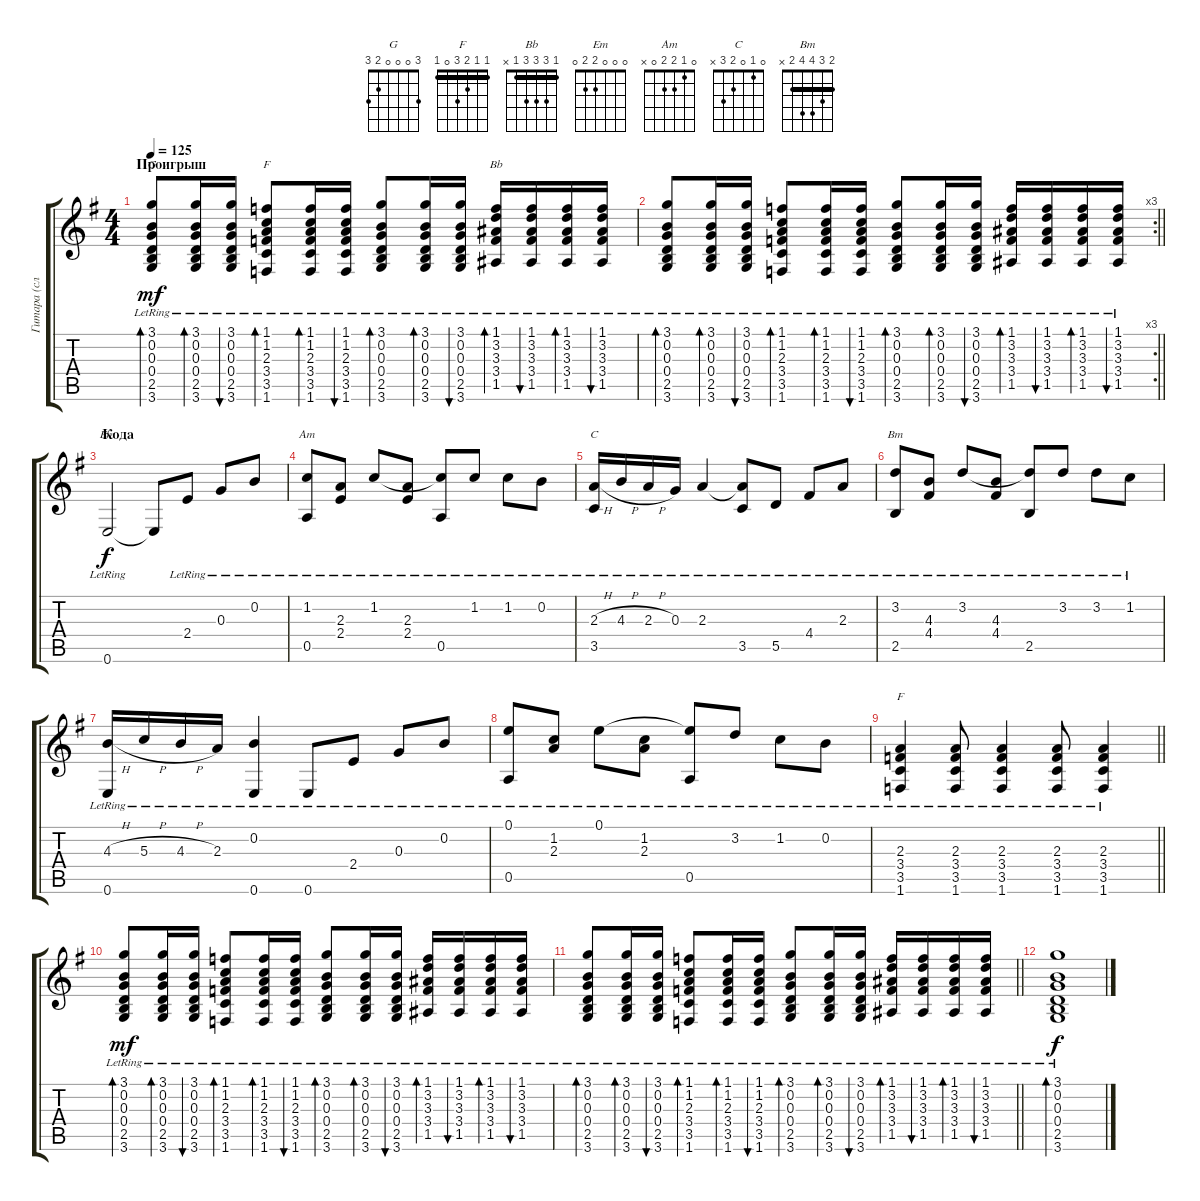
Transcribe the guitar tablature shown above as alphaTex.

\track ("Гитара (сложная)" "Гитара (сл") {solo instrument acousticguitarnylon}
\staff {score tabs}
\tuning (E4 B3 G3 D3 A2 E2) {hide}
\chord ("G" 3 0 0 0 2 3)
\chord ("F" 1 1 2 3 3 1) {barre 1}
\chord ("Bb" 1 3 3 3 1 x) {barre 1}
\chord ("Em" 0 0 0 2 2 0)
\chord ("Am" 0 1 2 2 0 x)
\chord ("C" 0 1 0 2 3 x)
\chord ("Bm" 2 3 4 4 2 x) {barre 2}
\chord ("F" 1 1 2 3 0 1) {barre 1}
\ts (4 4)
\section ("" "Проигрыш")
\tempo 125
\clef g2
\ks g
(3.1{lr} 0.2{lr} 0.3{lr} 0.4{lr} 2.5{lr} 3.6{lr}).8{bd 60 ch "G" dy mf} (3.1{lr} 0.2{lr} 0.3{lr} 0.4{lr} 2.5{lr} 3.6{lr}).16{bd 60} (3.1{lr} 0.2{lr} 0.3{lr} 0.4{lr} 2.5{lr} 3.6{lr}).16{bu 60} (1.1{lr} 1.2{lr} 2.3{lr} 3.4{lr} 3.5{lr} 1.6{lr}).8{bd 60 ch "F"} (1.1{lr} 1.2{lr} 2.3{lr} 3.4{lr} 3.5{lr} 1.6{lr}).16{bd 60} (1.1{lr} 1.2{lr} 2.3{lr} 3.4{lr} 3.5{lr} 1.6{lr}).16{bu 60} (3.1{lr} 0.2{lr} 0.3{lr} 0.4{lr} 2.5{lr} 3.6{lr}).8{bd 60} (3.1{lr} 0.2{lr} 0.3{lr} 0.4{lr} 2.5{lr} 3.6{lr}).16{bd 60} (3.1{lr} 0.2{lr} 0.3{lr} 0.4{lr} 2.5{lr} 3.6{lr}).16{bu 60} (1.1{lr} 3.2{lr} 3.3{lr} 3.4{lr} 1.5{lr}).16{bd 60 ch "Bb"} (1.1{lr} 3.2{lr} 3.3{lr} 3.4{lr} 1.5{lr}).16{bu 60} (1.1{lr} 3.2{lr} 3.3{lr} 3.4{lr} 1.5{lr}).16{bd 60} (1.1{lr} 3.2{lr} 3.3{lr} 3.4{lr} 1.5{lr}).16{bu 60} |
\rc 3
\barLineRight lightlight
(3.1{lr} 0.2{lr} 0.3{lr} 0.4{lr} 2.5{lr} 3.6{lr}).8{bd 60} (3.1{lr} 0.2{lr} 0.3{lr} 0.4{lr} 2.5{lr} 3.6{lr}).16{bd 60} (3.1{lr} 0.2{lr} 0.3{lr} 0.4{lr} 2.5{lr} 3.6{lr}).16{bu 60} (1.1{lr} 1.2{lr} 2.3{lr} 3.4{lr} 3.5{lr} 1.6{lr}).8{bd 60} (1.1{lr} 1.2{lr} 2.3{lr} 3.4{lr} 3.5{lr} 1.6{lr}).16{bd 60} (1.1{lr} 1.2{lr} 2.3{lr} 3.4{lr} 3.5{lr} 1.6{lr}).16{bu 60} (3.1{lr} 0.2{lr} 0.3{lr} 0.4{lr} 2.5{lr} 3.6{lr}).8{bd 60} (3.1{lr} 0.2{lr} 0.3{lr} 0.4{lr} 2.5{lr} 3.6{lr}).16{bd 60} (3.1{lr} 0.2{lr} 0.3{lr} 0.4{lr} 2.5{lr} 3.6{lr}).16{bu 60} (1.1{lr} 3.2{lr} 3.3{lr} 3.4{lr} 1.5{lr}).16{bd 60} (1.1{lr} 3.2{lr} 3.3{lr} 3.4{lr} 1.5{lr}).16{bu 60} (1.1{lr} 3.2{lr} 3.3{lr} 3.4{lr} 1.5{lr}).16{bd 60} (1.1{lr} 3.2{lr} 3.3{lr} 3.4{lr} 1.5{lr}).16{bu 60} |
\section ("" "Кода")
0.6{lr}.2{ch "Em" dy f} 0.6{t}.8 2.4{lr}.8 0.3{lr}.8 0.2{lr}.8 |
(1.2{lr} 0.5{lr}).8{ch "Am"} (2.3{lr} 2.4{lr}).8 1.2{lr}.8 (2.3{lr} 2.4{lr}).8 (1.2{t} 0.5{lr}).8 1.2{lr}.8 1.2{lr}.8 0.2{lr}.8 |
(2.3{h lr} 3.5{lr}).16{ch "C"} 4.3{h lr}.16 2.3{h lr}.16 0.3{lr}.16 2.3{lr}.4 (2.3{t} 3.5{lr}).8 5.5{lr}.8 4.4{lr}.8 2.3{lr}.8 |
(3.2{lr} 2.5{lr}).8{ch "Bm"} (4.3{lr} 4.4{lr}).8 3.2{lr}.8 (4.3{lr} 4.4{lr}).8 (3.2{t} 2.5{lr}).8 3.2{lr}.8 3.2{lr}.8 1.2{lr}.8 |
(4.3{h lr} 0.6{lr}).16 5.3{h lr}.16 4.3{h lr}.16 2.3{lr}.16 (0.2{lr} 0.6{lr}).4 0.6{lr}.8 2.4{lr}.8 0.3{lr}.8 0.2{lr}.8 |
(0.1{lr} 0.5{lr}).8 (1.2{lr} 2.3{lr}).8 0.1{lr}.8 (1.2{lr} 2.3{lr}).8 (0.1{t} 0.5{lr}).8 3.2{lr}.8 1.2{lr}.8 0.2{lr}.8 |
\barLineRight lightlight
(2.3{lr} 3.4 3.5 1.6{lr}).4{ch "F"} (2.3{lr} 3.4 3.5 1.6).8 (2.3{lr} 3.4 3.5 1.6).4 (2.3{lr} 3.4 3.5 1.6).8 (2.3{lr} 3.4 3.5 1.6).4 |
\section ("" "")
(3.1{lr} 0.2{lr} 0.3{lr} 0.4{lr} 2.5{lr} 3.6{lr}).8{bd 60 dy mf} (3.1{lr} 0.2{lr} 0.3{lr} 0.4{lr} 2.5{lr} 3.6{lr}).16{bd 60} (3.1{lr} 0.2{lr} 0.3{lr} 0.4{lr} 2.5{lr} 3.6{lr}).16{bu 60} (1.1{lr} 1.2{lr} 2.3{lr} 3.4{lr} 3.5{lr} 1.6{lr}).8{bd 60} (1.1{lr} 1.2{lr} 2.3{lr} 3.4{lr} 3.5{lr} 1.6{lr}).16{bd 60} (1.1{lr} 1.2{lr} 2.3{lr} 3.4{lr} 3.5{lr} 1.6{lr}).16{bu 60} (3.1{lr} 0.2{lr} 0.3{lr} 0.4{lr} 2.5{lr} 3.6{lr}).8{bd 60} (3.1{lr} 0.2{lr} 0.3{lr} 0.4{lr} 2.5{lr} 3.6{lr}).16{bd 60} (3.1{lr} 0.2{lr} 0.3{lr} 0.4{lr} 2.5{lr} 3.6{lr}).16{bu 60} (1.1{lr} 3.2{lr} 3.3{lr} 3.4{lr} 1.5{lr}).16{bd 60} (1.1{lr} 3.2{lr} 3.3{lr} 3.4{lr} 1.5{lr}).16{bu 60} (1.1{lr} 3.2{lr} 3.3{lr} 3.4{lr} 1.5{lr}).16{bd 60} (1.1{lr} 3.2{lr} 3.3{lr} 3.4{lr} 1.5{lr}).16{bu 60} |
\barLineRight lightlight
(3.1{lr} 0.2{lr} 0.3{lr} 0.4{lr} 2.5{lr} 3.6{lr}).8{bd 60} (3.1{lr} 0.2{lr} 0.3{lr} 0.4{lr} 2.5{lr} 3.6{lr}).16{bd 60} (3.1{lr} 0.2{lr} 0.3{lr} 0.4{lr} 2.5{lr} 3.6{lr}).16{bu 60} (1.1{lr} 1.2{lr} 2.3{lr} 3.4{lr} 3.5{lr} 1.6{lr}).8{bd 60} (1.1{lr} 1.2{lr} 2.3{lr} 3.4{lr} 3.5{lr} 1.6{lr}).16{bd 60} (1.1{lr} 1.2{lr} 2.3{lr} 3.4{lr} 3.5{lr} 1.6{lr}).16{bu 60} (3.1{lr} 0.2{lr} 0.3{lr} 0.4{lr} 2.5{lr} 3.6{lr}).8{bd 60} (3.1{lr} 0.2{lr} 0.3{lr} 0.4{lr} 2.5{lr} 3.6{lr}).16{bd 60} (3.1{lr} 0.2{lr} 0.3{lr} 0.4{lr} 2.5{lr} 3.6{lr}).16{bu 60} (1.1{lr} 3.2{lr} 3.3{lr} 3.4{lr} 1.5{lr}).16{bd 60} (1.1{lr} 3.2{lr} 3.3{lr} 3.4{lr} 1.5{lr}).16{bu 60} (1.1{lr} 3.2{lr} 3.3{lr} 3.4{lr} 1.5{lr}).16{bd 60} (1.1{lr} 3.2{lr} 3.3{lr} 3.4{lr} 1.5{lr}).16{bu 60} |
(3.1{lr} 0.2{lr} 0.3{lr} 0.4{lr} 2.5{lr} 3.6{lr}).1{bd 120 dy f}
